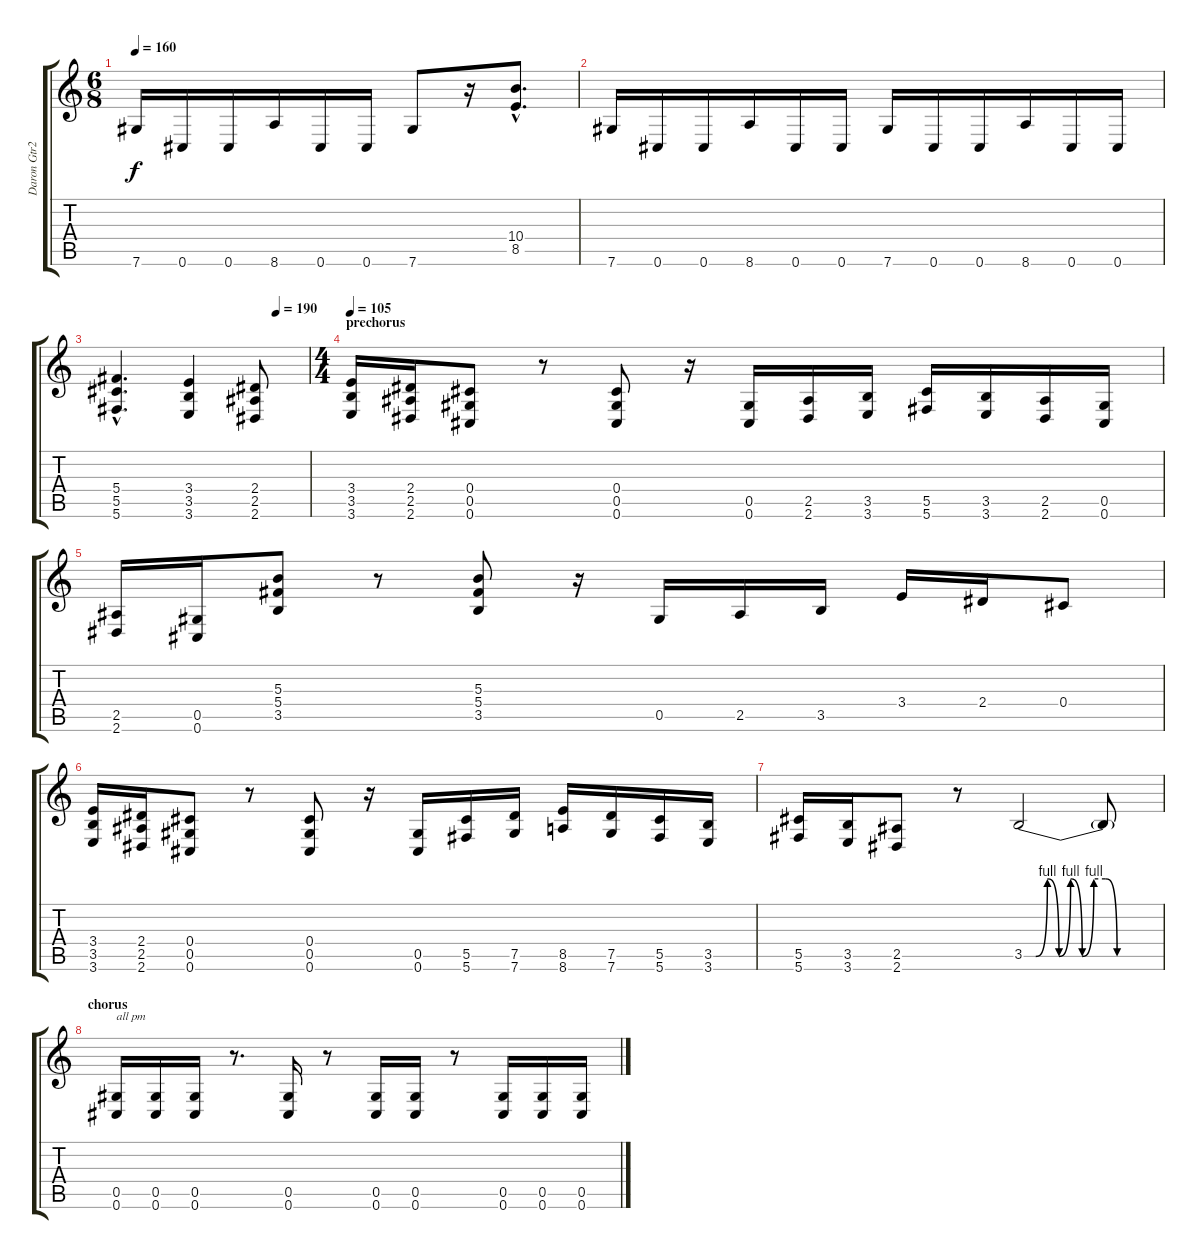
\track ("Daron Gtr2" "Daron Gtr2") {instrument overdrivenguitar}
\staff {score tabs}
\tuning (Eb4 Bb3 Gb3 Db3 Ab2 Db2) {hide}
\ts (6 8)
\tempo 160
\clef g2
\ks c
7.6.16{dy f} 0.6.16 0.6.16 8.6.16 0.6.16 0.6.16 7.6.8 r.16 (10.4{hac} 8.5{hac}).8{d} |
7.6.16 0.6.16 0.6.16 8.6.16 0.6.16 0.6.16 7.6.16 0.6.16 0.6.16 8.6.16 0.6.16 0.6.16 |
\tempo (190 0.8333333333333334)
(5.4{hac} 5.5{hac} 5.6{hac}).4{d} (3.4 3.5 3.6).4 (2.4 2.5 2.6).8 |
\ts (4 4)
\section ("" "prechorus")
\tempo 105
(3.4 3.5 3.6).16 (2.4 2.5 2.6).16 (0.4 0.5 0.6).8 r.8 (0.4 0.5 0.6).8 r.16 (0.5 0.6).16 (2.5 2.6).16 (3.5 3.6).16 (5.5 5.6).16 (3.5 3.6).16 (2.5 2.6).16 (0.5 0.6).16 |
(2.5 2.6).16 (0.5 0.6).16 (5.3 5.4 3.5).8 r.8 (5.3 5.4 3.5).8 r.16 0.5.16 2.5.16 3.5.16 3.4.16 2.4.16 0.4.8 |
(3.4 3.5 3.6).16 (2.4 2.5 2.6).16 (0.4 0.5 0.6).8 r.8 (0.4 0.5 0.6).8 r.16 (0.5 0.6).16 (5.5 5.6).16 (7.5 7.6).16 (8.5 8.6).16 (7.5 7.6).16 (5.5 5.6).16 (3.5 3.6).16 |
(5.5 5.6).16 (3.5 3.6).16 (2.5 2.6).8 r.8 3.5{be (custom 0 0 5 0 10 4 15 0 20 4 25 0 30 4 35 4 40 0 60 0)}.2 3.5{t}.8 |
\section ("" "chorus")
(0.5 0.6).16{txt "all pm"} (0.5 0.6).16 (0.5 0.6).16 r.8{d} (0.5 0.6).16 r.8 (0.5 0.6).16 (0.5 0.6).16 r.8 (0.5 0.6).16 (0.5 0.6).16 (0.5 0.6).16
